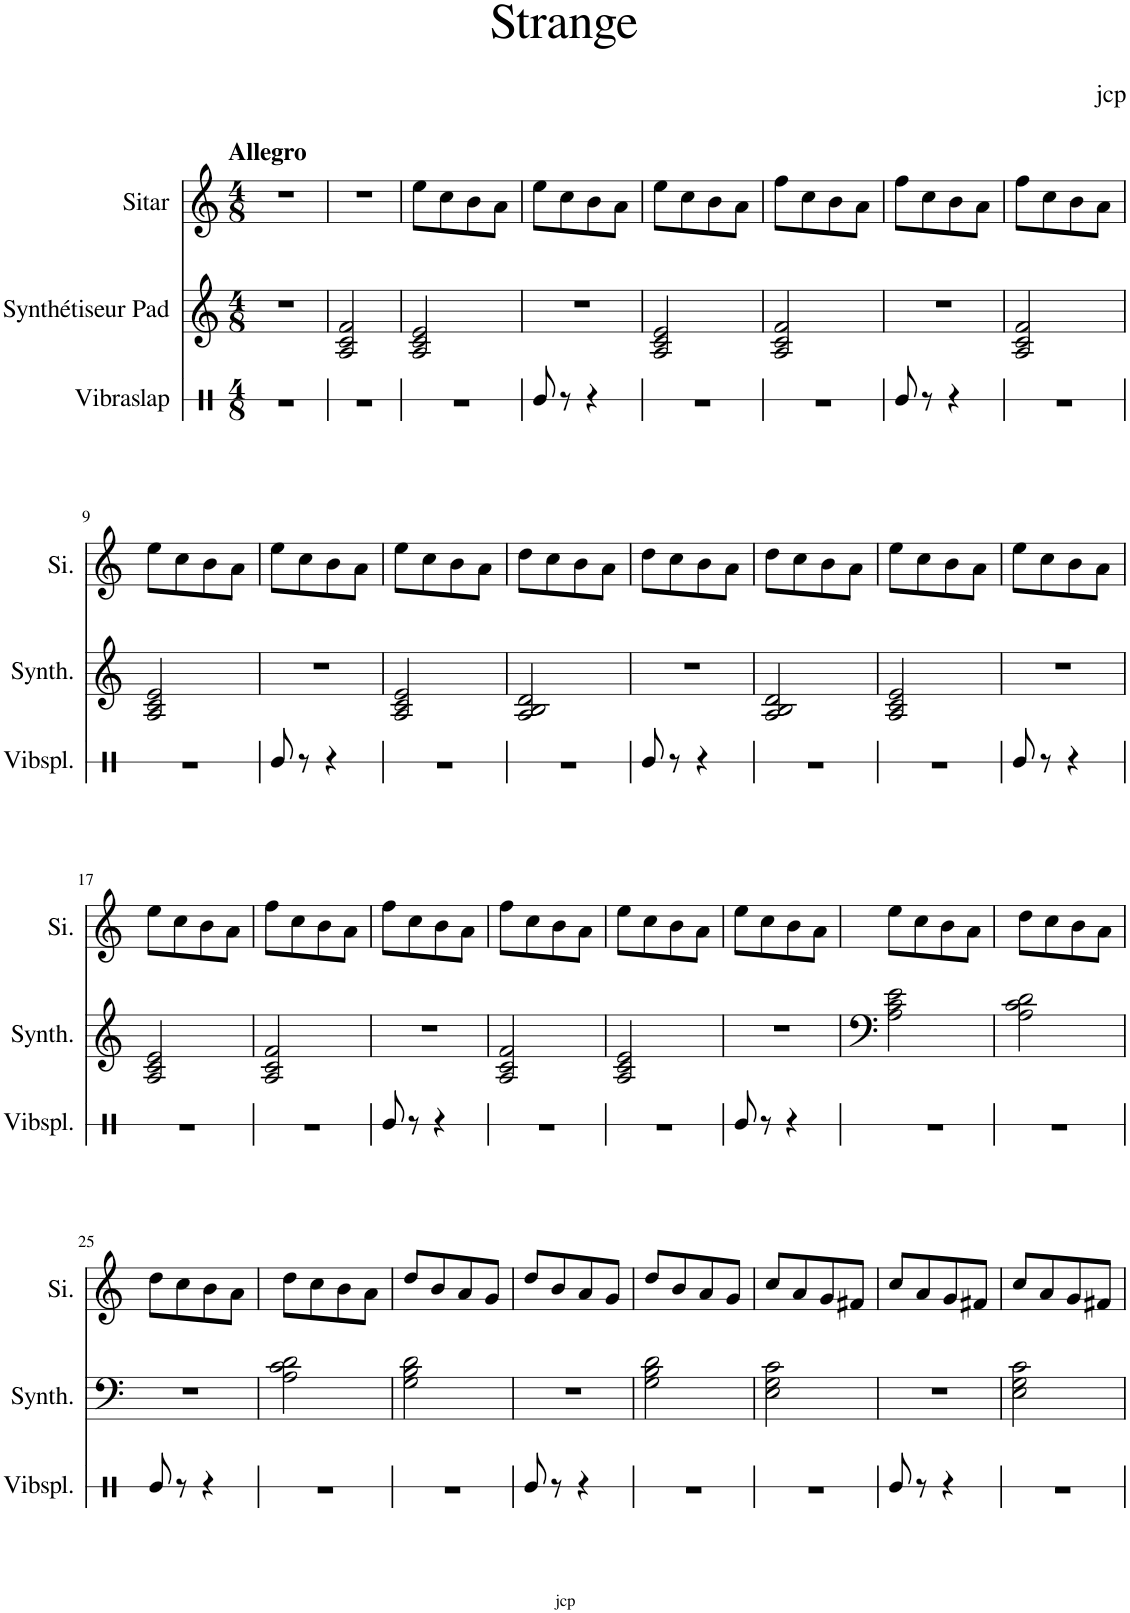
**kern	**kern	**kern
*part3	*part2	*part1
*staff3	*staff2	*staff1
*I"Vibraslap	*I"Synthétiseur Pad	*I"Sitar
*	*I'Synth.	*I'Si.
*stria1	*	*
*clefX	*clefG2	*clefG2
*k[]	*k[]	*k[]
*M4/8	*M4/8	*M4/8
=1	=1	=1
!	!	!LO:TX:a:B:t=Allegro
2r	2r	2r
=2	=2	=2
2r	2A/ 2c/ 2f/	2r
=3	=3	=3
2r	2A/ 2c/ 2e/	8ee\L
.	.	8cc\
.	.	8b\
.	.	8a\J
=4	=4	=4
8Re/	2r	8ee\L
8r	.	8cc\
4r	.	8b\
.	.	8a\J
=5	=5	=5
2r	2A/ 2c/ 2e/	8ee\L
.	.	8cc\
.	.	8b\
.	.	8a\J
=6	=6	=6
2r	2A/ 2c/ 2f/	8ff\L
.	.	8cc\
.	.	8b\
.	.	8a\J
=7	=7	=7
8Re/	2r	8ff\L
8r	.	8cc\
4r	.	8b\
.	.	8a\J
=8	=8	=8
2r	2A/ 2c/ 2f/	8ff\L
.	.	8cc\
.	.	8b\
.	.	8a\J
!!LO:LB:g=z
=9	=9	=9
2r	2A/ 2c/ 2e/	8ee\L
.	.	8cc\
.	.	8b\
.	.	8a\J
=10	=10	=10
8Re/	2r	8ee\L
8r	.	8cc\
4r	.	8b\
.	.	8a\J
=11	=11	=11
2r	2A/ 2c/ 2e/	8ee\L
.	.	8cc\
.	.	8b\
.	.	8a\J
=12	=12	=12
2r	2A/ 2B/ 2d/	8dd\L
.	.	8cc\
.	.	8b\
.	.	8a\J
=13	=13	=13
8Re/	2r	8dd\L
8r	.	8cc\
4r	.	8b\
.	.	8a\J
=14	=14	=14
2r	2A/ 2B/ 2d/	8dd\L
.	.	8cc\
.	.	8b\
.	.	8a\J
=15	=15	=15
2r	2A/ 2c/ 2e/	8ee\L
.	.	8cc\
.	.	8b\
.	.	8a\J
=16	=16	=16
8Re/	2r	8ee\L
8r	.	8cc\
4r	.	8b\
.	.	8a\J
!!LO:LB:g=z
=17	=17	=17
2r	2A/ 2c/ 2e/	8ee\L
.	.	8cc\
.	.	8b\
.	.	8a\J
=18	=18	=18
2r	2A/ 2c/ 2f/	8ff\L
.	.	8cc\
.	.	8b\
.	.	8a\J
=19	=19	=19
8Re/	2r	8ff\L
8r	.	8cc\
4r	.	8b\
.	.	8a\J
=20	=20	=20
2r	2A/ 2c/ 2f/	8ff\L
.	.	8cc\
.	.	8b\
.	.	8a\J
=21	=21	=21
2r	2A/ 2c/ 2e/	8ee\L
.	.	8cc\
.	.	8b\
.	.	8a\J
=22	=22	=22
8Re/	2r	8ee\L
8r	.	8cc\
4r	.	8b\
.	.	8a\J
=23	=23	=23
2r	2A\ 2c\ 2e\	8ee\L
.	.	8cc\
.	.	8b\
.	.	8a\J
=24	=24	=24
2r	2A\ 2c\ 2d\	8dd\L
.	.	8cc\
.	.	8b\
.	.	8a\J
!!LO:LB:g=z
=25	=25	=25
8Re/	2r	8dd\L
8r	.	8cc\
4r	.	8b\
.	.	8a\J
=26	=26	=26
2r	2A\ 2c\ 2d\	8dd\L
.	.	8cc\
.	.	8b\
.	.	8a\J
=27	=27	=27
2r	2G\ 2B\ 2d\	8dd/L
.	.	8b/
.	.	8a/
.	.	8g/J
=28	=28	=28
8Re/	2r	8dd/L
8r	.	8b/
4r	.	8a/
.	.	8g/J
=29	=29	=29
2r	2G\ 2B\ 2d\	8dd/L
.	.	8b/
.	.	8a/
.	.	8g/J
=30	=30	=30
2r	2E\ 2G\ 2c\	8cc/L
.	.	8a/
.	.	8g/
.	.	8f#X/J
=31	=31	=31
8Re/	2r	8cc/L
8r	.	8a/
4r	.	8g/
.	.	8f#X/J
=32	=32	=32
2r	2E\ 2G\ 2c\	8cc/L
.	.	8a/
.	.	8g/
.	.	8f#X/J
=	=	=
*-	*-	*-
